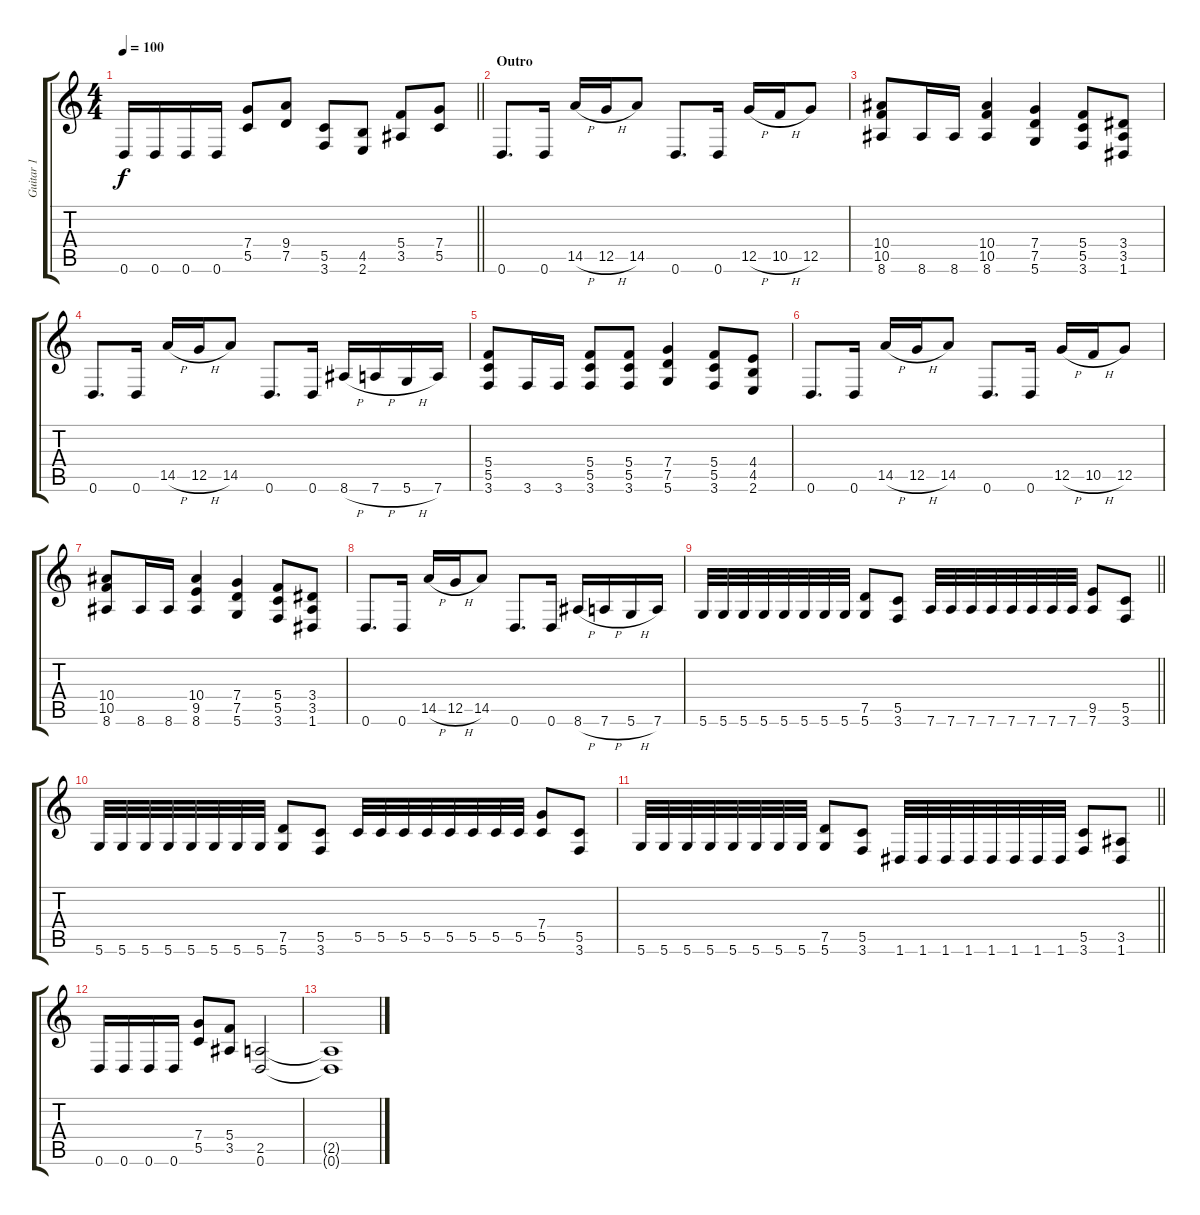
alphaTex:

\track ("Guitar 1" "Guitar 1") {instrument distortionguitar}
\staff {score tabs}
\tuning (D4 A3 F3 C3 G2 D2) {hide}
\ts (4 4)
\tempo 100
\clef g2
\barLineRight lightlight
\ks c
0.6.16{dy f} 0.6.16 0.6.16 0.6.16 (7.4 5.5).8 (9.4 7.5).8 (5.5 3.6).8 (4.5 2.6).8 (5.4 3.5).8 (7.4 5.5).8 |
\section ("" "Outro")
0.6.8{d} 0.6.16 14.5{h}.16 12.5{h}.16 14.5.8 0.6.8{d} 0.6.16 12.5{h}.16 10.5{h}.16 12.5.8 |
(10.4 10.5 8.6).8 8.6.16 8.6.16 (10.4 10.5 8.6).4 (7.4 7.5 5.6).4 (5.4 5.5 3.6).8 (3.4 3.5 1.6).8 |
0.6.8{d} 0.6.16 14.5{h}.16 12.5{h}.16 14.5.8 0.6.8{d} 0.6.16 8.6{h}.16 7.6{h}.16 5.6{h}.16 7.6.16 |
(5.4 5.5 3.6).8 3.6.16 3.6.16 (5.4 5.5 3.6).8 (5.4 5.5 3.6).8 (7.4 7.5 5.6).4 (5.4 5.5 3.6).8 (4.4 4.5 2.6).8 |
0.6.8{d} 0.6.16 14.5{h}.16 12.5{h}.16 14.5.8 0.6.8{d} 0.6.16 12.5{h}.16 10.5{h}.16 12.5.8 |
(10.4 10.5 8.6).8 8.6.16 8.6.16 (10.4 9.5 8.6).4 (7.4 7.5 5.6).4 (5.4 5.5 3.6).8 (3.4 3.5 1.6).8 |
0.6.8{d} 0.6.16 14.5{h}.16 12.5{h}.16 14.5.8 0.6.8{d} 0.6.16 8.6{h}.16 7.6{h}.16 5.6{h}.16 7.6.16 |
\barLineRight lightlight
5.6.32 5.6.32 5.6.32 5.6.32 5.6.32 5.6.32 5.6.32 5.6.32 (7.5 5.6).8 (5.5 3.6).8 7.6.32 7.6.32 7.6.32 7.6.32 7.6.32 7.6.32 7.6.32 7.6.32 (9.5 7.6).8 (5.5 3.6).8 |
5.6.32 5.6.32 5.6.32 5.6.32 5.6.32 5.6.32 5.6.32 5.6.32 (7.5 5.6).8 (5.5 3.6).8 5.5.32 5.5.32 5.5.32 5.5.32 5.5.32 5.5.32 5.5.32 5.5.32 (7.4 5.5).8 (5.5 3.6).8 |
\barLineRight lightlight
5.6.32 5.6.32 5.6.32 5.6.32 5.6.32 5.6.32 5.6.32 5.6.32 (7.5 5.6).8 (5.5 3.6).8 1.6.32 1.6.32 1.6.32 1.6.32 1.6.32 1.6.32 1.6.32 1.6.32 (5.5 3.6).8 (3.5 1.6).8 |
0.6.16 0.6.16 0.6.16 0.6.16 (7.4 5.5).8 (5.4 3.5).8 (2.5 0.6).2 |
(2.5{t} 0.6{t}).1
